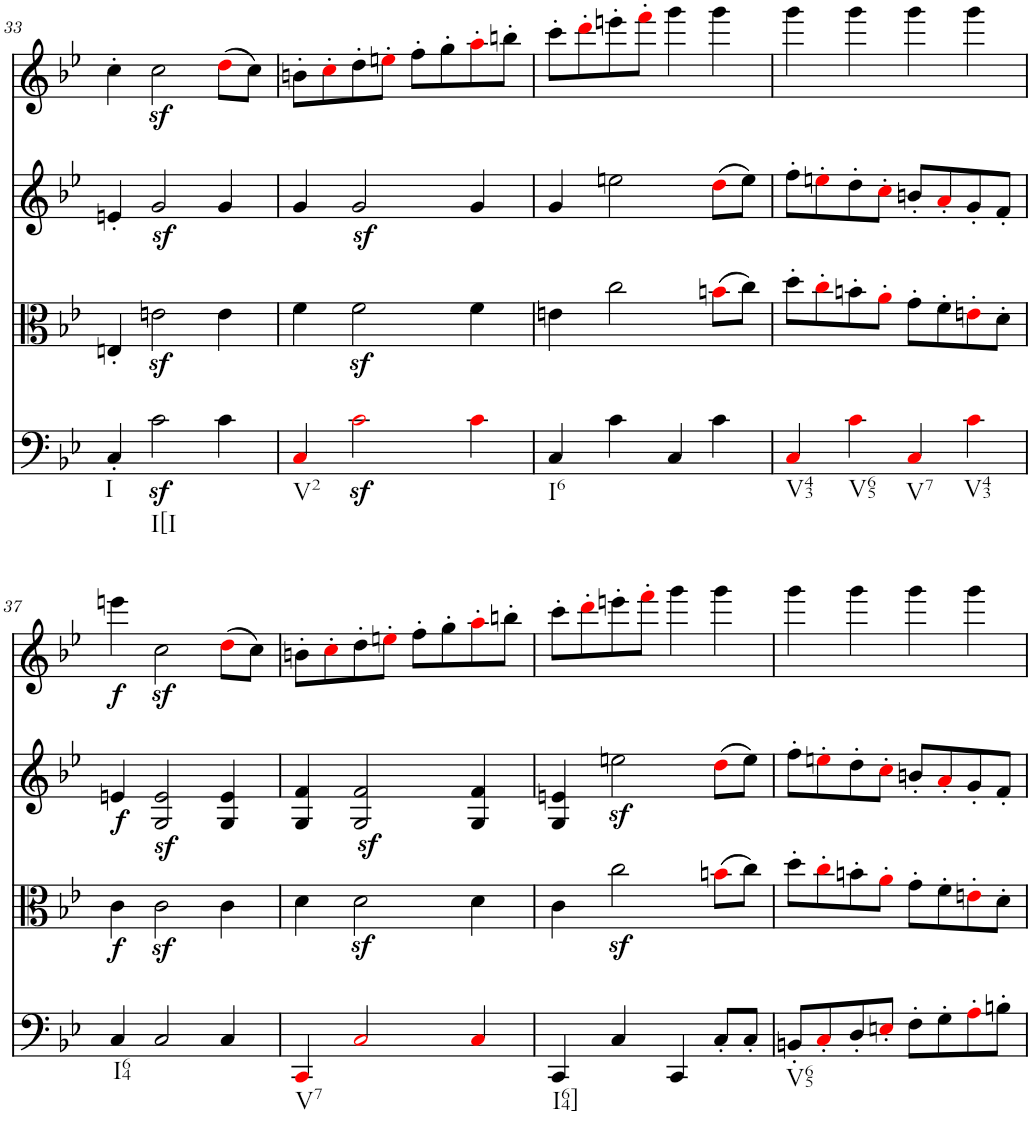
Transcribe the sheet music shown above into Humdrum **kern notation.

**kern	**kern	**dynam	**kern	**dynam	**kern	**dynam
*part4	*part3	*part3	*part2	*part2	*part1	*part1
*staff4	*staff3	*staff3	*staff2	*staff2	*staff1	*staff1
*I"Violoncello	*I"Viola	*	*I"Violin II	*	*I"Violin I	*
*I'Vc	*I'Vla	*	*I'Vln	*	*I'Vln	*
!!LO:PB:g=z
*clefF4	*clefC3	*	*clefG2	*	*clefG2	*
*k[b-e-]	*k[b-e-]	*	*k[b-e-]	*	*k[b-e-]	*
*B-:	*B-:	*	*B-:	*	*B-:	*
*M2/2	*M2/2	*	*M2/2	*	*M2/2	*
=33	=33	=33	=33	=33	=33	=33
!LO:TX:b:t=I	!	!	!	!	!	!
4C'/	4En'/	.	4en'/	.	4cc'\	.
!LO:TX:b:t=I[I	!	!	!	!	!	!
2cz<\	2enz<\	.	2gz</	.	2ccz<\	.
4c\	4e\	.	4g/	.	(8ddi\L	.
.	.	.	.	.	8cc\J)	.
=34	=34	=34	=34	=34	=34	=34
!LO:TX:b:t=V2	!	!	!	!	!	!
4Ci/	4f\	.	4g/	.	8bn'\L	.
.	.	.	.	.	8cc'i\	.
2cz<i\	2fz<\	.	2gz</	.	8dd'\	.
.	.	.	.	.	8een'i\J	.
.	.	.	.	.	8ff'\L	.
.	.	.	.	.	8gg'\	.
4ci\	4f\	.	4g/	.	8aa'i\	.
.	.	.	.	.	8bbn'\J	.
=35	=35	=35	=35	=35	=35	=35
!LO:TX:b:t=I6	!	!	!	!	!	!
4C/	4en\	.	4g/	.	8ccc'\L	.
.	.	.	.	.	8ddd'i\	.
4c\	2cc\	.	2een\	.	8eeen'\	.
.	.	.	.	.	8fff'i\J	.
4C/	.	.	.	.	4ggg\	.
4c\	(8bni\L	.	(8ddi\L	.	4ggg\	.
.	8cc\J)	.	8ee\J)	.	.	.
=36	=36	=36	=36	=36	=36	=36
!LO:TX:b:t=V43	!	!	!	!	!	!
4Ci/	8dd'\L	.	8ff'\L	.	4ggg\	.
.	8cc'i\	.	8een'i\	.	.	.
!LO:TX:b:t=V65	!	!	!	!	!	!
4ci\	8bn'\	.	8dd'\	.	4ggg\	.
.	8a'i\J	.	8cc'i\J	.	.	.
!LO:TX:b:t=V7	!	!	!	!	!	!
4Ci/	8g'\L	.	8bn'/L	.	4ggg\	.
.	8f'\	.	8a'i/	.	.	.
!LO:TX:b:t=V43	!	!	!	!	!	!
4ci\	8en'i\	.	8g'/	.	4ggg\	.
.	8d'\J	.	8f'/J	.	.	.
!!LO:LB:g=z
=37	=37	=37	=37	=37	=37	=37
!LO:TX:b:t=I64	!	!	!	!	!	!
!	!	!LO:DY:b	!	!LO:DY:b	!	!LO:DY:b
4C/	4c\	f	4en/	f	4eeen\	f
2C/	2cz>\	.	2G/ 2e/	.	2ccz<\	.
4C/	4c\	.	4G/ 4e/	.	(8ddi\L	.
.	.	.	.	.	8cc\J)	.
=38	=38	=38	=38	=38	=38	=38
!LO:TX:b:t=V7	!	!	!	!	!	!
4CCi/	4d\	.	4G/ 4f/	.	8bn'\L	.
.	.	.	.	.	8cc'i\	.
2Ci/	2dz>\	.	2G/ 2f/	.	8dd'\	.
.	.	.	.	.	8een'i\J	.
.	.	.	.	.	8ff'\L	.
.	.	.	.	.	8gg'\	.
4Ci/	4d\	.	4G/ 4f/	.	8aa'i\	.
.	.	.	.	.	8bbn'\J	.
=39	=39	=39	=39	=39	=39	=39
!LO:TX:b:t=I64]	!	!	!	!	!	!
4CC/	4c\	.	4G/ 4en/	.	8ccc'\L	.
.	.	.	.	.	8ddd'i\	.
4C/	2ccz<\	.	2eenz<\	.	8eeen'\	.
.	.	.	.	.	8fff'i\J	.
4CC/	.	.	.	.	4ggg\	.
8C'/L	(8bni\L	.	(8ddi\L	.	4ggg\	.
8C'/J	8cc\J)	.	8ee\J)	.	.	.
=40	=40	=40	=40	=40	=40	=40
!LO:TX:b:t=V65	!	!	!	!	!	!
8BBn'/L	8dd'\L	.	8ff'\L	.	4ggg\	.
8C'i/	8cc'i\	.	8een'i\	.	.	.
8D'/	8bn'\	.	8dd'\	.	4ggg\	.
8En'i/J	8a'i\J	.	8cc'i\J	.	.	.
8F'\L	8g'\L	.	8bn'/L	.	4ggg\	.
8G'\	8f'\	.	8a'i/	.	.	.
8A'i\	8en'i\	.	8g'/	.	4ggg\	.
8Bn'\J	8d'\J	.	8f'/J	.	.	.
=	=	=	=	=	=	=
*-	*-	*-	*-	*-	*-	*-
